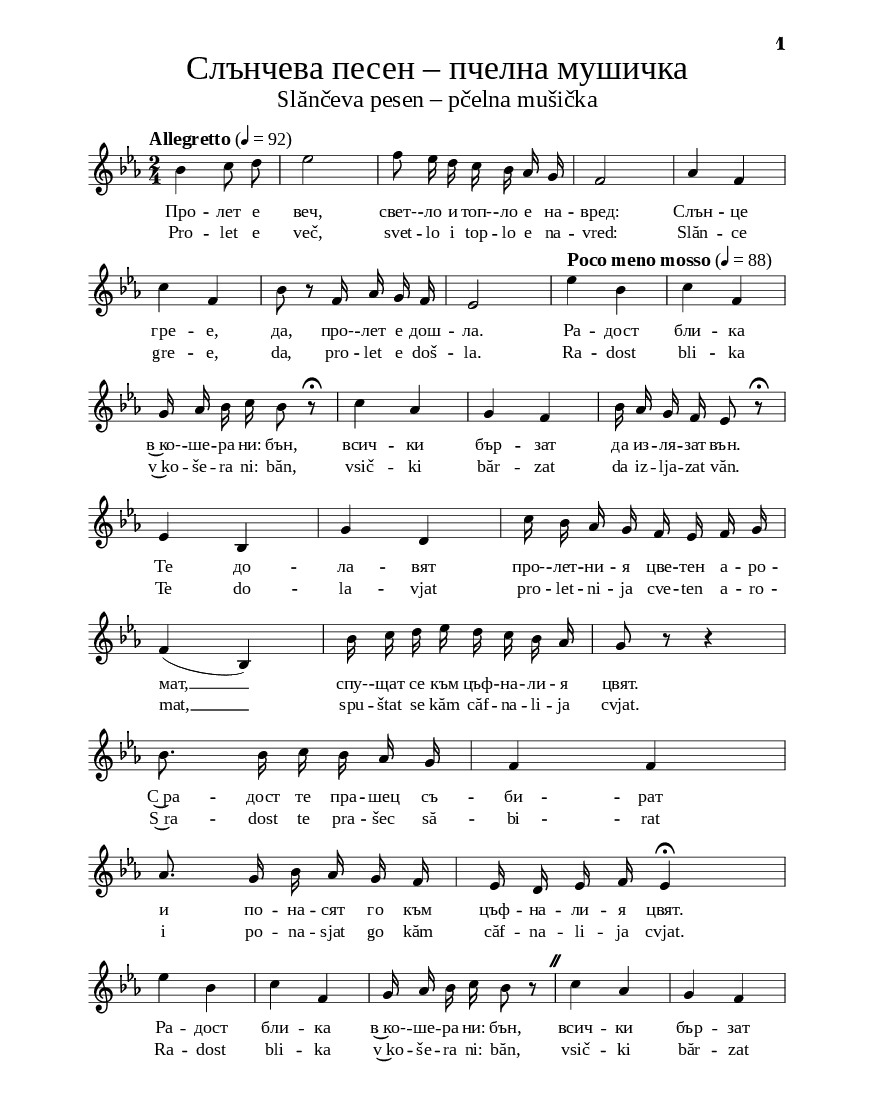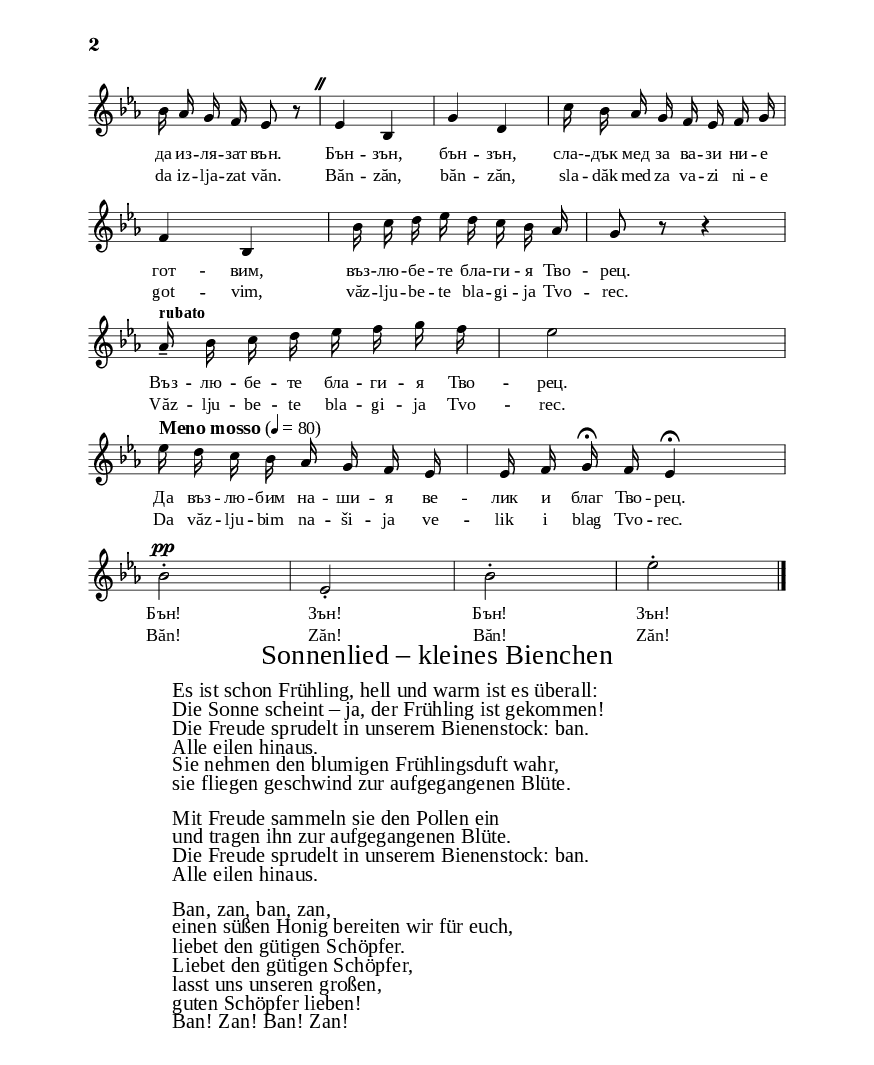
\version "2.24.3"

\include "include/globals.ily"

\bookpart {
  \label #'ref125
  \tocItem \markup "Слънчева песен – пчелна – Slănčeva pesen – pčelna mušička"
  \include "include/bookpart-paper.ily"
  \score {
    \include "include/score-layout.ily"

    \new Voice \relative c' {
      \clef treble
       \key es \major
      \time 2/4
      \tempoFunc "Allegretto" 4 "92"
      \autoBeamOff
      bes'4  c8  d8
      | % 44
      es2 | % 45
      f8  es16  d16  c16
      bes16 as16 g16 |  % 46
      f2 | % 47
      as4 f4 \break | % 48
      c'4 f,4 | % 49
      bes8 r8 f16 as16 g16
      f16 | 
      es2 |
      \tempoFunc "Poco meno mosso" 4 "88"
      es'4  bes4 | % 52
      c4 f,4 \break | % 53
      g16 as16  bes16  c16
      bes8 r8 ^\fermata |  % 54
      c4 as4 |  % 55
      g4 f4 | % 56
      bes16 as16 g16 f16 es8
      r8 ^\fermata  \break | % 57
      es4 bes4 |  g'4 d4 |% 58
      % 59
      c'16  bes16 as16 g16
      f16 es16 f16 g16 \break |
      f4 ( bes,4 )  | % 61
      bes'16  c16  d16  es16
      d16  c16  bes16 as16 | % 62
      g8 r8 r4 \break  | % 63
      bes8.  bes16  c16  bes16
      as16 g16  | % 64
      f4 f4 | \break % 65
      as8. g16  bes16 as16 g16
      f16 | % 66
      es16 d16 es16 f16 es4
      ^\fermata | \break % 67
   
      es'4  bes4 | % 68
      c4 f,4 | % 69
      g16 as16  bes16  c16
      bes8 r8 \mark \markup \fontsize #-3 { \musicglyph "scripts.caesura.straight" }|
      c4 as4 |   % 71
      g4 f4 |  \break % 72
      bes16 as16 g16 f16 es8
      r8 \mark \markup \fontsize #-3 { \musicglyph "scripts.caesura.straight" } |  % 73
      es4 bes4 |  % 74
      g'4 d4 | % 75
      c'16  bes16 as16 g16
      f16 es16 f16 g16 |  \break % 76
      f4 bes,4  | % 77
      bes'16  c16  d16  es16
      d16  c16  bes16 as16 |  % 78
      g8 r8 r4 \break | 
      as16 -- ^\markup{ \bold {rubato} }  bes16
      c16  d16  es16  f16
      g16  f16 |
      es2 \break | % 81
      \tempoFunc "Meno mosso" 4 "80"
      es16  d16  c16  bes16
      as16 g16 f16 es16 |  % 82
      es16 f16 g16 ^\fermata f16
      es4 ^\fermata \break | % 83
      bes'2 -. ^\pp | % 84
      es,2 -. | % 85
      bes'2 -. | % 86
      es2 -. \bar "|."
    }

    \addlyrics {
      Про --
      лет е веч, "свет-" -- ло и "топ-" -- ло
      е на -- вред: Слън -- це гре --
      е, да, "про-" -- лет е дош -- ла. Ра
      -- дост бли -- ка "в~ко-" -- ше -- ра
      ни: бън, всич -- ки бър -- зат да
      из -- ля -- зат вън. Те до -- ла --
      вят "про-" -- лет -- ни -- я цве -- тен
      а -- ро -- мат, __ "спу-" -- щат се
      към цъф -- на -- ли -- я цвят.
      С~ра -- дост те пра -- шец съ --
      би -- рат и по -- на -- сят го към
      цъф -- на -- ли -- я цвят. Ра --
      дост бли -- ка "в~ко-" -- ше -- ра
      ни: бън, всич -- ки бър -- зат да
      из -- ля -- зат вън. Бън -- зън,
      бън -- зън, "сла-" -- дък мед за ва --
      зи ни -- е гот -- вим, въз -- лю --
      бе -- те бла -- ги -- я Тво -- рец.
      Въз -- лю -- бе -- те бла -- ги -- я
      Тво -- рец. Да въз -- лю -- бим на
      -- ши -- я ве -- лик и благ Тво --
      рец. Бън! Зън! Бън! Зън!
    }
     \addlyrics {
      Pro --
      let e več, svet -- lo i top -- lo
      e na -- vred: Slăn -- ce gre --
      e, da, pro -- let e doš -- la. Ra
      -- dost bli -- ka v~ko -- še -- ra
      ni: băn, vsič -- ki băr -- zat da
      iz -- lja -- zat văn. Te do -- la --
      vjat pro -- let -- ni -- ja cve -- ten
      a -- ro -- mat, __ spu -- štat se
      kăm căf -- na -- li -- ja cvjat.
      S~ra -- dost te pra -- šec să --
      bi -- rat i po -- na -- sjat go kăm
      căf -- na -- li -- ja cvjat. Ra --
      dost bli -- ka v~ko -- še -- ra
      ni: băn, vsič -- ki băr -- zat da
      iz -- lja -- zat văn. Băn -- zăn,
      băn -- zăn, sla -- dăk med za va --
      zi ni -- e got -- vim, văz -- lju --
      be -- te bla -- gi -- ja Tvo -- rec.
      Văz -- lju -- be -- te bla -- gi -- ja
      Tvo -- rec. Da văz -- lju -- bim na
      -- ši -- ja ve -- lik i blag Tvo --
      rec. Băn! Zăn! Băn! Zăn!
    }

    \header {
      title = \titleFunc "Слънчева песен – пчелна мушичка" "Slănčeva pesen – pčelna mušička"
    }

    \midi{}

  } % score



  % include foreign translation(s) of the song
  \version "2.24.3"

\markup \fill-line { \fontsize #deTitleFontSize "Sonnenlied – kleines Bienchen" }
\markup \null
\markup \null
\markup \fontsize #deCoupletFontSize {
  \hspace #10
  \override #`(baseline-skip . ,deCoupletBaselineSkip)

  \column {


 \line { " "Es ist schon Frühling, hell und warm ist es  überall:}

 \line { " "Die Sonne scheint – ja, der Frühling ist gekommen! }

 \line { " "Die Freude sprudelt in unserem Bienenstock: ban. }

 \line { " "Alle eilen hinaus. }

 \line { " "Sie nehmen den blumigen Frühlingsduft wahr, }

 \line { " "sie fliegen geschwind zur aufgegangenen Blüte. }
 \line { " " }

 \line { " "Mit Freude sammeln sie den Pollen ein }

 \line { " "und tragen ihn zur aufgegangenen Blüte.}

  \line { " "Die Freude sprudelt in unserem Bienenstock: ban. }

 \line { " "Alle eilen hinaus. }

 \line { " "}

 \line { " " Ban, zan, ban, zan, } 
 \line { " "einen süßen Honig bereiten wir für euch,}

 \line { " "liebet den gütigen Schöpfer. }

 \line { " "Liebet den gütigen Schöpfer,}

 \line { " "lasst uns unseren großen, }

 \line { " "guten Schöpfer lieben!}

 \line { " "Ban! Zan! Ban! Zan!}

  }
}


} % bookpart
